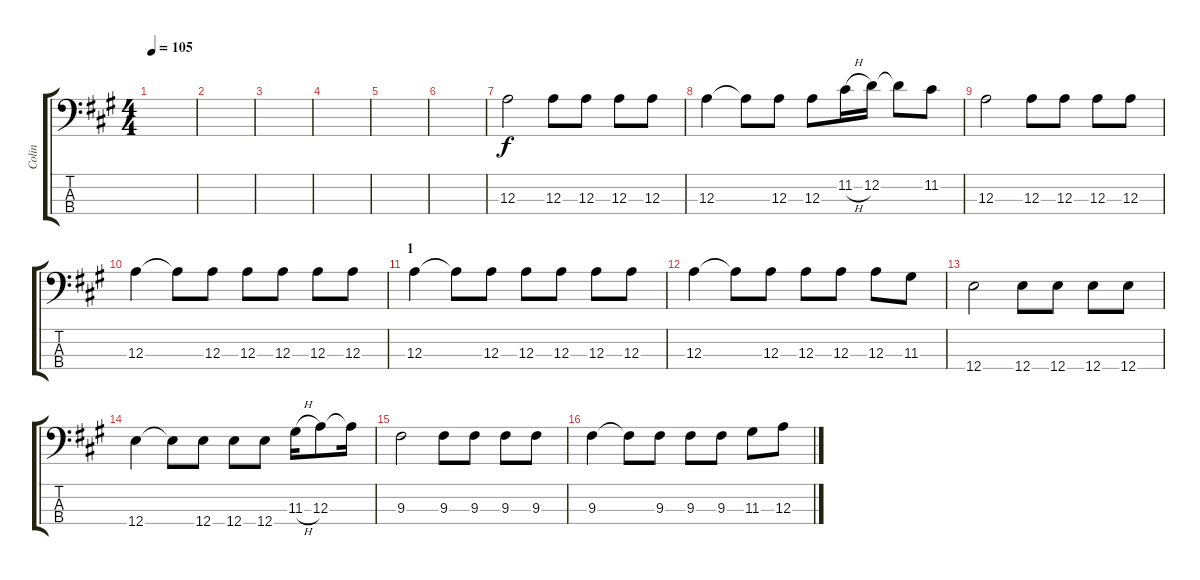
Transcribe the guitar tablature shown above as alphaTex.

\track ("Colin" "Colin") {instrument electricbassfinger}
\staff {score tabs}
\tuning (G2 D2 A1 E1) {hide}
\ts (4 4)
\tempo 105
\clef f4
\ks a
|
|
|
|
|
|
12.3.2 12.3.8 12.3.8 12.3.8 12.3.8 |
12.3.4 12.3{t}.8 12.3.8 12.3.8 11.2{h}.16 12.2.16 12.2{t}.8 11.2.8 |
12.3.2 12.3.8 12.3.8 12.3.8 12.3.8 |
12.3.4 12.3{t}.8 12.3.8 12.3.8 12.3.8 12.3.8 12.3.8 |
\section ("" "1")
12.3.4 12.3{t}.8 12.3.8 12.3.8 12.3.8 12.3.8 12.3.8 |
12.3.4 12.3{t}.8 12.3.8 12.3.8 12.3.8 12.3.8 11.3.8 |
12.4.2 12.4.8 12.4.8 12.4.8 12.4.8 |
12.4.4 12.4{t}.8 12.4.8 12.4.8 12.4.8 11.3{h}.16 12.3.8 12.3{t}.16 |
9.3.2 9.3.8 9.3.8 9.3.8 9.3.8 |
9.3.4 9.3{t}.8 9.3.8 9.3.8 9.3.8 11.3.8 12.3.8
